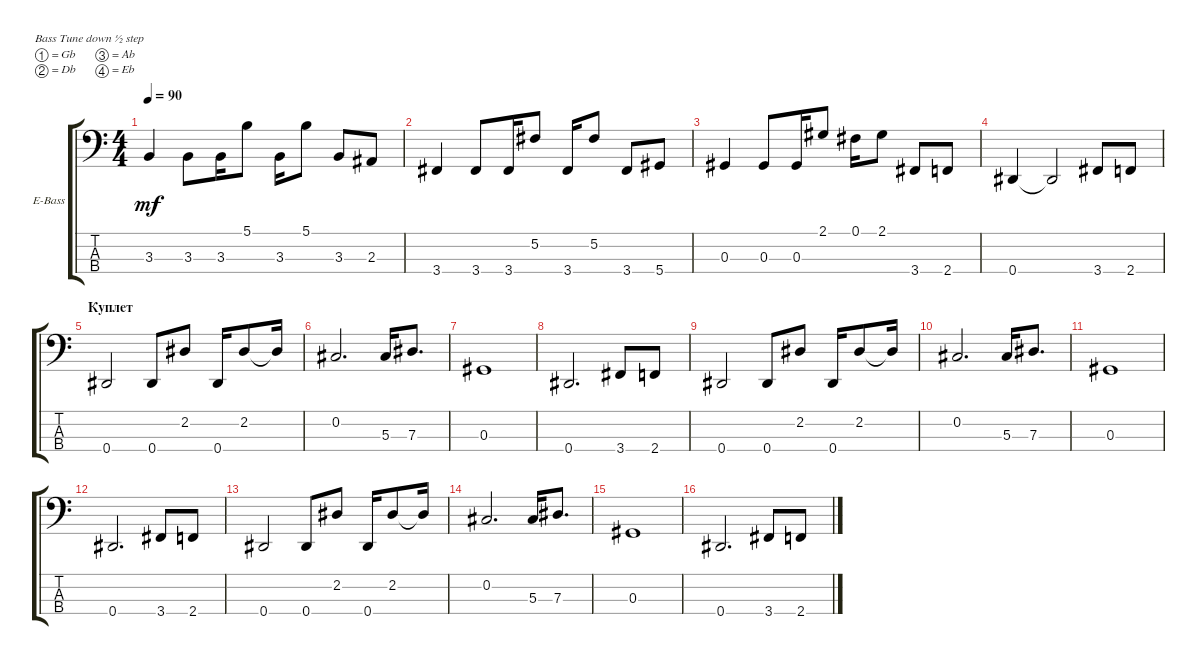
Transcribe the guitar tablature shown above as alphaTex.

\bracketExtendMode groupsimilarinstruments
\firstSystemTrackNameOrientation horizontal
\otherSystemsTrackNameOrientation horizontal
\track ("Electric Bass" "E-Bass") {instrument electricbassfinger}
\staff {score tabs}
\tuning (Gb2 Db2 Ab1 Eb1)
\ts (4 4)
\tempo 90
\clef f4
\ks c
3.3.4{dy mf} 3.3.8 3.3.16 5.1.8 3.3.16 5.1.8 3.3.8 2.3.8 |
3.4.4 3.4.8 3.4.16 5.2.8 3.4.16 5.2.8 3.4.8 5.4.8 |
0.3.4 0.3.8 0.3.16 2.1.8 0.1.16 2.1.8 3.4.8 2.4.8 |
0.4.4 0.4{t}.2 3.4.8 2.4.8 |
\section ("" "Куплет")
0.4.2 0.4.8 2.2.8 0.4.16 2.2.8 2.2{t}.16 |
0.2.2{d} 5.3.16 7.3.8{d} |
0.3.1 |
0.4.2{d} 3.4.8 2.4.8 |
0.4.2 0.4.8 2.2.8 0.4.16 2.2.8 2.2{t}.16 |
0.2.2{d} 5.3.16 7.3.8{d} |
0.3.1 |
0.4.2{d} 3.4.8 2.4.8 |
0.4.2 0.4.8 2.2.8 0.4.16 2.2.8 2.2{t}.16 |
0.2.2{d} 5.3.16 7.3.8{d} |
0.3.1 |
0.4.2{d} 3.4.8 2.4.8
